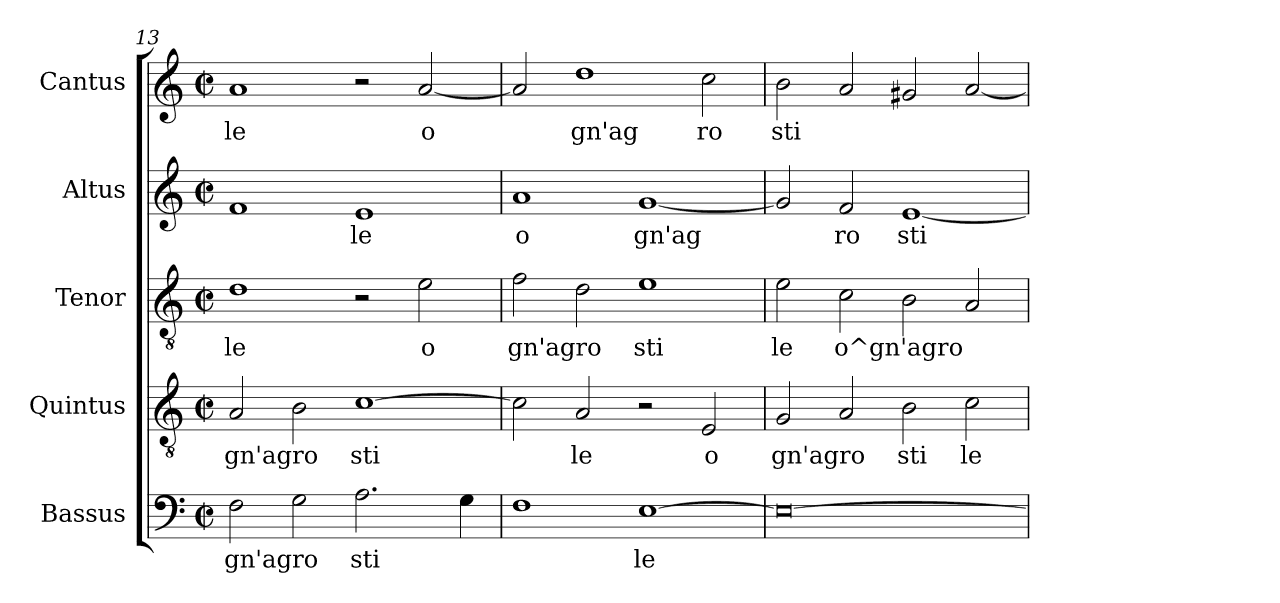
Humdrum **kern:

**kern	**text	**kern	**text	**kern	**text	**kern	**text	**kern	**text
*part5	*part5	*part4	*part4	*part3	*part3	*part2	*part2	*part1	*part1
*staff5	*staff5	*staff4	*staff4	*staff3	*staff3	*staff2	*staff2	*staff1	*staff1
*I"Bassus	*	*I"Quintus	*	*I"Tenor	*	*I"Altus	*	*I"Cantus	*
*clefF4	*	*clefGv2	*	*clefGv2	*	*clefG2	*	*clefG2	*
*k[]	*	*k[]	*	*k[]	*	*k[]	*	*k[]	*
*C:	*	*C:	*	*C:	*	*C:	*	*C:	*
*M2/2	*	*M2/2	*	*M2/2	*	*M2/2	*	*M2/2	*
*met(c|)	*	*met(c|)	*	*met(c|)	*	*met(c|)	*	*met(c|)	*
=13	=13	=13	=13	=13	=13	=13	=13	=13	=13
!	!LO:LY:b:cj	!	!LO:LY:b:cj	!	!LO:LY:b:cj	!	!LO:LY:b	!	!LO:LY:b:cj
2F\	gn'agro	2A/	gn'agro	1d	le	1f	.	1a	le
!	!LO:LY:b:cj	!	!LO:LY:b:cj	!	!	!	!	!	!
2G\	.	2B\	.	.	.	.	.	.	.
!	!LO:LY:b:cj	!	!LO:LY:b:cj	!	!	!	!LO:LY:b	!	!
2.A\	sti	[<1c	sti	2r	.	1e	le	2r	.
!	!	!	!	!	!LO:LY:b:cj	!	!	!	!LO:LY:b:cj
.	.	.	.	2e\	o	.	.	[<2a/	o
!	!LO:LY:b:cj	!	!	!	!	!	!	!	!
4G\	.	.	.	.	.	.	.	.	.
!!LO:PB:g=z
=14	=14	=14	=14	=14	=14	=14	=14	=14	=14
!	!LO:LY:b:cj	!	!LO:LY:b:cj	!	!LO:LY:b:cj	!	!LO:LY:b	!	!LO:LY:b:cj
1F	.	2c\]	.	2f\	gn'agro	1a	o	2a/]	.
!	!	!	!LO:LY:b:cj	!	!LO:LY:b:cj	!	!	!	!LO:LY:b:cj
.	.	2A/	le	2d\	.	.	.	1dd	gn'ag
!	!LO:LY:b:cj	!	!	!	!LO:LY:b:cj	!	!LO:LY:b	!	!
[>1E	le	2r	.	1e	sti	[<1g	gn'ag	.	.
!	!	!	!LO:LY:b:cj	!	!	!	!	!	!LO:LY:b:cj
.	.	2E/	o	.	.	.	.	2cc\	ro
=15	=15	=15	=15	=15	=15	=15	=15	=15	=15
!	!LO:LY:b:cj	!	!LO:LY:b:cj	!	!LO:LY:b:cj	!	!LO:LY:b	!	!LO:LY:b:cj
0E_>	.	2G/	gn'agro	2e\	le	2g/]	.	2b\	sti
!	!	!	!LO:LY:b:cj	!	!LO:LY:b:cj	!	!LO:LY:b	!	!LO:LY:b:cj
.	.	2A/	.	2c\	o^gn'agro	2f/	ro	2a/	.
!	!	!	!LO:LY:b:cj	!	!LO:LY:b:cj	!	!LO:LY:b	!	!LO:LY:b:cj
.	.	2B\	sti	2B\	.	[<1e	sti	2g#X/	.
!	!	!	!LO:LY:b:cj	!	!LO:LY:b:cj	!	!	!	!LO:LY:b:cj
.	.	2c\	le	2A/	.	.	.	[<2a/	.
=	=	=	=	=	=	=	=	=	=
*-	*-	*-	*-	*-	*-	*-	*-	*-	*-
